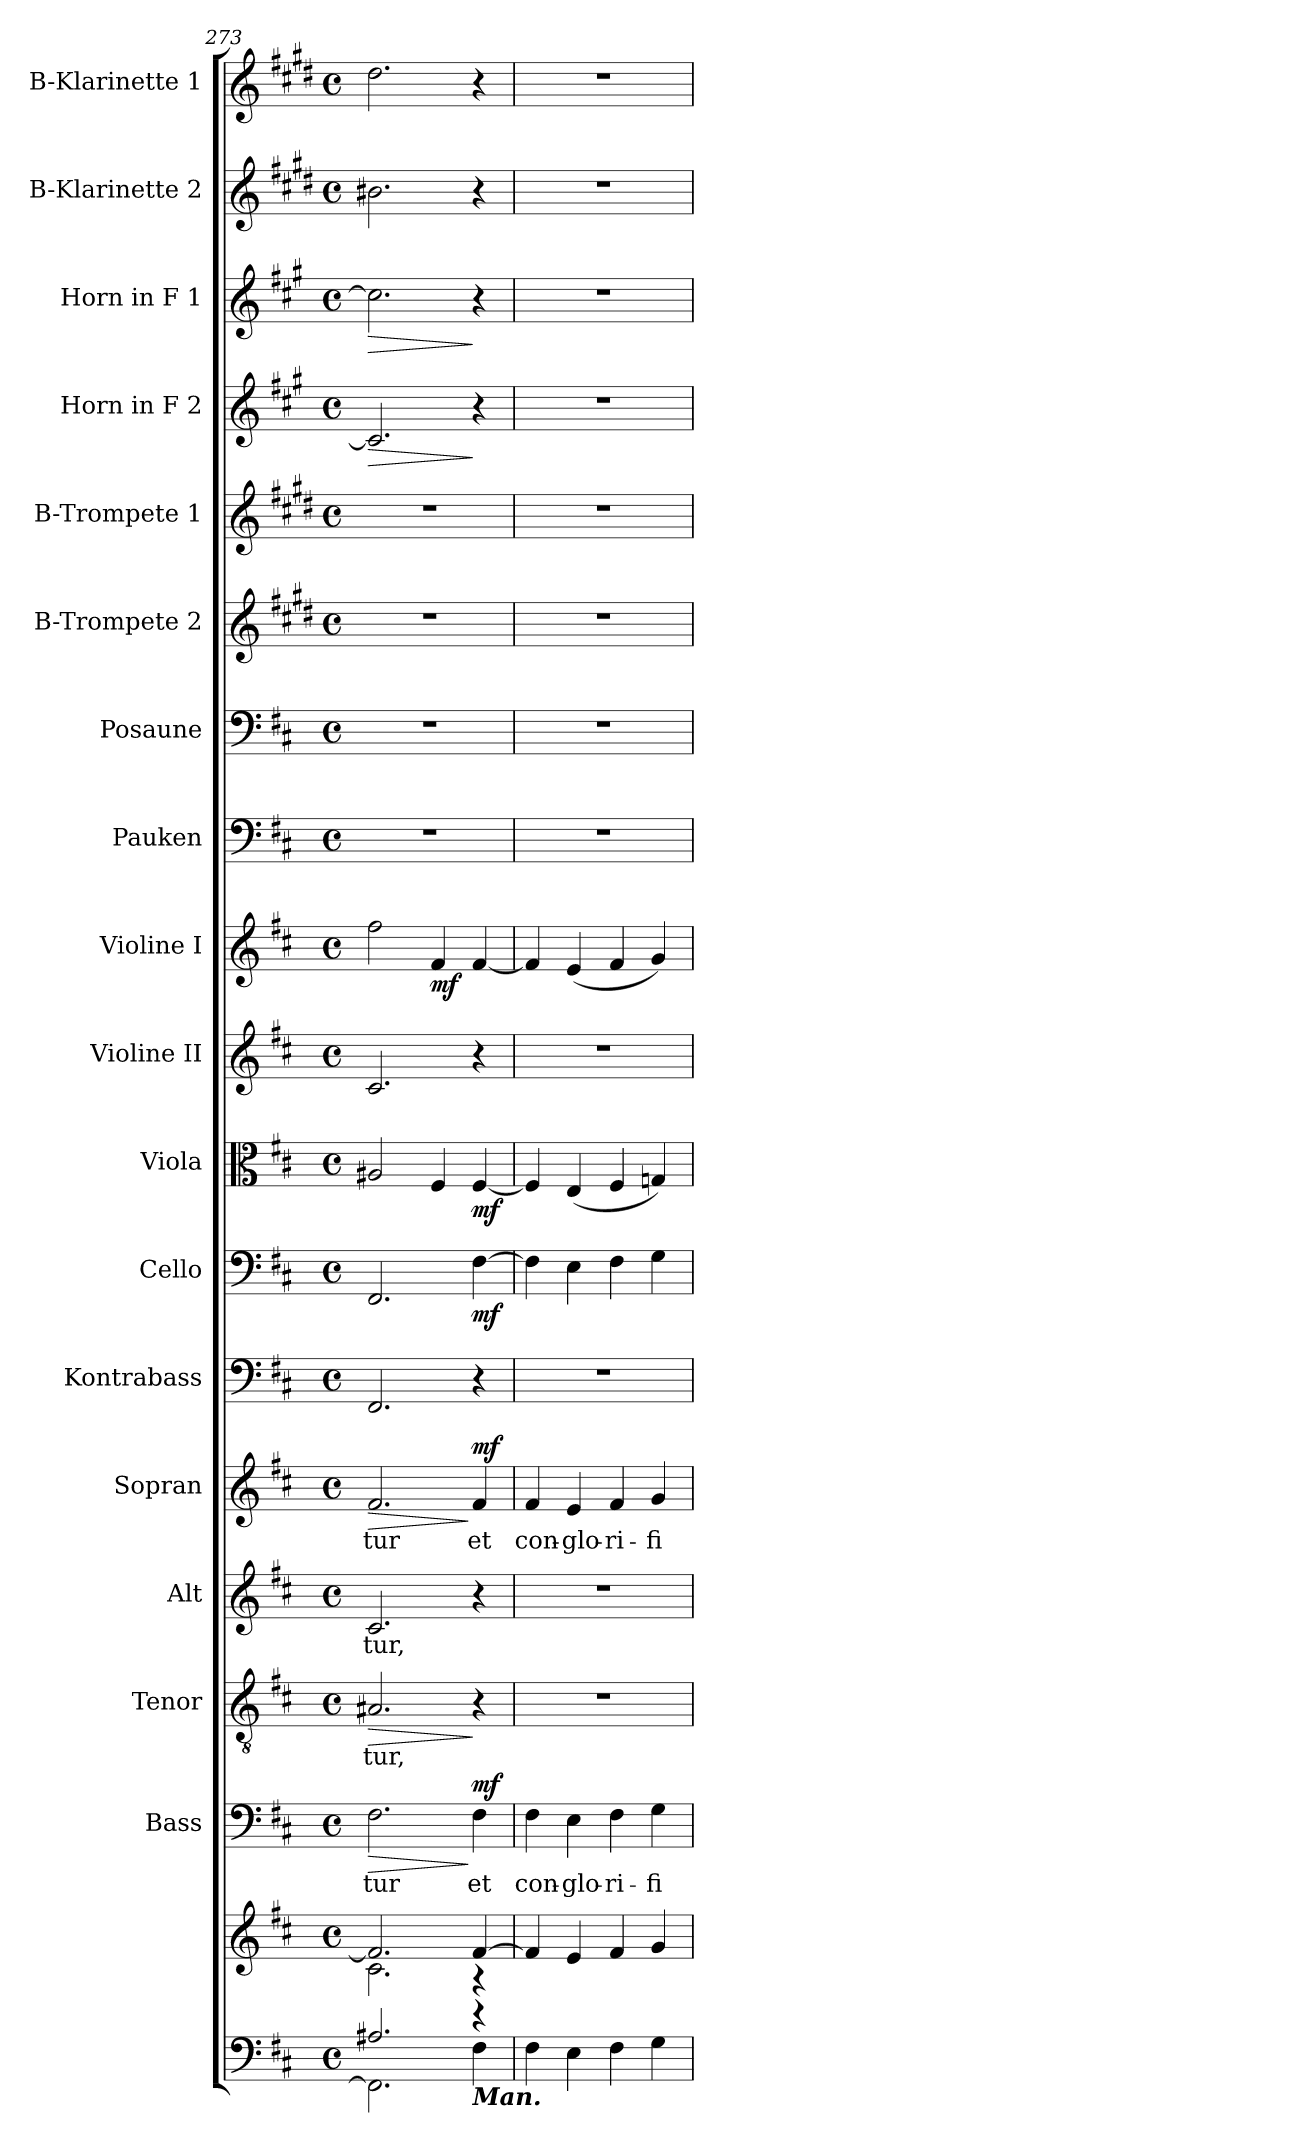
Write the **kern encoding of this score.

**kern	**kern	**kern	**text	**dynam	**kern	**text	**dynam	**kern	**text	**kern	**text	**dynam	**kern	**kern	**dynam	**kern	**dynam	**kern	**kern	**dynam	**kern	**kern	**kern	**kern	**kern	**dynam	**kern	**dynam	**kern	**kern
*part18	*part18	*part17	*part17	*part17	*part16	*part16	*part16	*part15	*part15	*part14	*part14	*part14	*part13	*part12	*part12	*part11	*part11	*part10	*part9	*part9	*part8	*part7	*part6	*part5	*part4	*part4	*part3	*part3	*part2	*part1
*staff19	*staff18	*staff17	*staff17	*staff17	*staff16	*staff16	*staff16	*staff15	*staff15	*staff14	*staff14	*staff14	*staff13	*staff12	*staff12	*staff11	*staff11	*staff10	*staff9	*staff9	*staff8	*staff7	*staff6	*staff5	*staff4	*staff4	*staff3	*staff3	*staff2	*staff1
*	*	*I"Bass	*	*	*I"Tenor	*	*	*I"Alt	*	*I"Sopran	*	*	*I"Kontrabass	*I"Cello	*	*I"Viola	*	*I"Violine II	*I"Violine I	*	*I"Pauken	*I"Posaune	*I"B-Trompete 2	*I"B-Trompete 1	*I"Horn in F 2	*	*I"Horn in F 1	*	*I"B-Klarinette 2	*I"B-Klarinette 1
*	*	*I'B.	*	*	*I'T.	*	*	*I'A.	*	*I'S.	*	*	*I'Kb.	*	*	*I'Vla.	*	*I'Vl. II	*I'Vl. I	*	*I'Pk.	*I'Pos.	*I'B Trp. 2	*I'B Trp. 1	*	*	*	*	*I'B Kl. 2	*I'B Kl. 1
*clefF4	*clefG2	*clefF4	*	*	*clefGv2	*	*	*clefG2	*	*clefG2	*	*	*clefF4	*clefF4	*	*clefC3	*	*clefG2	*clefG2	*	*clefF4	*clefF4	*clefG2	*clefG2	*clefG2	*	*clefG2	*	*clefG2	*clefG2
*	*	*	*	*	*	*	*	*	*	*	*	*	*ITrd7c12	*	*	*	*	*	*	*	*	*	*ITrd1c2	*ITrd1c2	*ITrd4c7	*	*ITrd4c7	*	*ITrd1c2	*ITrd1c2
*k[f#c#]	*k[f#c#]	*k[f#c#]	*	*	*k[f#c#]	*	*	*k[f#c#]	*	*k[f#c#]	*	*	*k[f#c#]	*k[f#c#]	*	*k[f#c#]	*	*k[f#c#]	*k[f#c#]	*	*k[f#c#]	*k[f#c#]	*k[f#c#]	*k[f#c#]	*k[f#c#]	*	*k[f#c#]	*	*k[f#c#]	*k[f#c#]
*D:	*D:	*D:	*	*	*D:	*	*	*D:	*	*D:	*	*	*D:	*D:	*	*D:	*	*D:	*D:	*	*D:	*D:	*D:	*D:	*D:	*	*D:	*	*D:	*D:
*M4/4	*M4/4	*M4/4	*	*	*M4/4	*	*	*M4/4	*	*M4/4	*	*	*M4/4	*M4/4	*	*M4/4	*	*M4/4	*M4/4	*	*M4/4	*M4/4	*M4/4	*M4/4	*M4/4	*	*M4/4	*	*M4/4	*M4/4
*met(c)	*met(c)	*met(c)	*	*	*met(c)	*	*	*met(c)	*	*met(c)	*	*	*met(c)	*met(c)	*	*met(c)	*	*met(c)	*met(c)	*	*met(c)	*met(c)	*met(c)	*met(c)	*met(c)	*	*met(c)	*	*met(c)	*met(c)
=273	=273	=273	=273	=273	=273	=273	=273	=273	=273	=273	=273	=273	=273	=273	=273	=273	=273	=273	=273	=273	=273	=273	=273	=273	=273	=273	=273	=273	=273	=273
*^	*^	*	*	*	*	*	*	*	*	*	*	*	*	*	*	*	*	*	*	*	*	*	*	*	*	*	*	*	*	*
!	!	!	!	!	!LO:LY:b	!LO:HP:b	!	!LO:LY:b	!LO:HP:b	!	!LO:LY:b	!	!LO:LY:b	!LO:HP:b	!	!	!	!	!	!	!	!	!	!	!	!	!	!LO:HP:b	!	!LO:HP:b	!	!
2.A#X/	2.FF#\]	2.f#/]	2.c#\	2.F#\	-tur	>	2.A#X/	-tur,	>	2.c#/	-tur,	2.f#/	-tur	>	2.FFF#/	2.FF#/	.	2A#X/	.	2.c#/	2ff#\	.	1r	1r	1r	1r	2.F#/]	>	2.f#\]	>	2.a#X\	2.cc#\
!	!	!	!	!	!	!	!	!	!	!	!	!	!	!	!	!	!	!	!	!	!	!LO:DY:b	!	!	!	!	!	!	!	!	!	!
.	.	.	.	.	.	.	.	.	.	.	.	.	.	.	.	.	.	4F#/	.	.	4f#/	mf	.	.	.	.	.	.	.	.	.	.
!LO:TX:b:Bi:t=Man.	!	!	!	!	!	!	!	!	!	!	!	!	!	!	!	!	!	!	!	!	!	!	!	!	!	!	!	!	!	!	!	!
!	!	!	!	!	!LO:LY:b	!LO:DY:n=1:a	!	!	!	!	!	!	!LO:LY:b	!LO:DY:n=1:a	!	!	!LO:DY:b	!	!LO:DY:b	!	!	!	!	!	!	!	!	!	!	!	!	!
4rd	4F#\	[>4f#/	4rA	4F#\	et	] mf	4r	.	]	4r	.	4f#/	et	] mf	4r	[4F#\	mf	[4F#/	mf	4r	[4f#/	.	.	.	.	.	4r	]	4r	]	4r	4r
=274	=274	=274	=274	=274	=274	=274	=274	=274	=274	=274	=274	=274	=274	=274	=274	=274	=274	=274	=274	=274	=274	=274	=274	=274	=274	=274	=274	=274	=274	=274	=274	=274
!	!	!	!	!	!LO:LY:b	!	!	!	!	!	!	!	!LO:LY:b	!	!	!	!	!	!	!	!	!	!	!	!	!	!	!	!	!	!	!
*v	*v	*	*	*	*	*	*	*	*	*	*	*	*	*	*	*	*	*	*	*	*	*	*	*	*	*	*	*	*	*	*	*
*	*v	*v	*	*	*	*	*	*	*	*	*	*	*	*	*	*	*	*	*	*	*	*	*	*	*	*	*	*	*	*	*
4F#\	4f#/]	4F#\	con-	.	1r	.	.	1r	.	4f#/	con-	.	1r	4F#\]	.	4F#/]	.	1r	4f#/]	.	1r	1r	1r	1r	1r	.	1r	.	1r	1r
!	!	!	!LO:LY:b	!	!	!	!	!	!	!	!LO:LY:b	!	!	!	!	!	!	!	!	!	!	!	!	!	!	!	!	!	!	!
4E\	4e/	4E\	-glo-	.	.	.	.	.	.	4e/	-glo-	.	.	4E\	.	(<4E/	.	.	(<4e/	.	.	.	.	.	.	.	.	.	.	.
!	!	!	!LO:LY:b	!	!	!	!	!	!	!	!LO:LY:b	!	!	!	!	!	!	!	!	!	!	!	!	!	!	!	!	!	!	!
4F#\	4f#/	4F#\	-ri-	.	.	.	.	.	.	4f#/	-ri-	.	.	4F#\	.	4F#/	.	.	4f#/	.	.	.	.	.	.	.	.	.	.	.
!	!	!	!LO:LY:b	!	!	!	!	!	!	!	!LO:LY:b	!	!	!	!	!	!	!	!	!	!	!	!	!	!	!	!	!	!	!
4G\	4g/	4G\	-fi-	.	.	.	.	.	.	4g/	-fi-	.	.	4G\	.	4Gn/)	.	.	4g/)	.	.	.	.	.	.	.	.	.	.	.
=	=	=	=	=	=	=	=	=	=	=	=	=	=	=	=	=	=	=	=	=	=	=	=	=	=	=	=	=	=	=
*-	*-	*-	*-	*-	*-	*-	*-	*-	*-	*-	*-	*-	*-	*-	*-	*-	*-	*-	*-	*-	*-	*-	*-	*-	*-	*-	*-	*-	*-	*-
